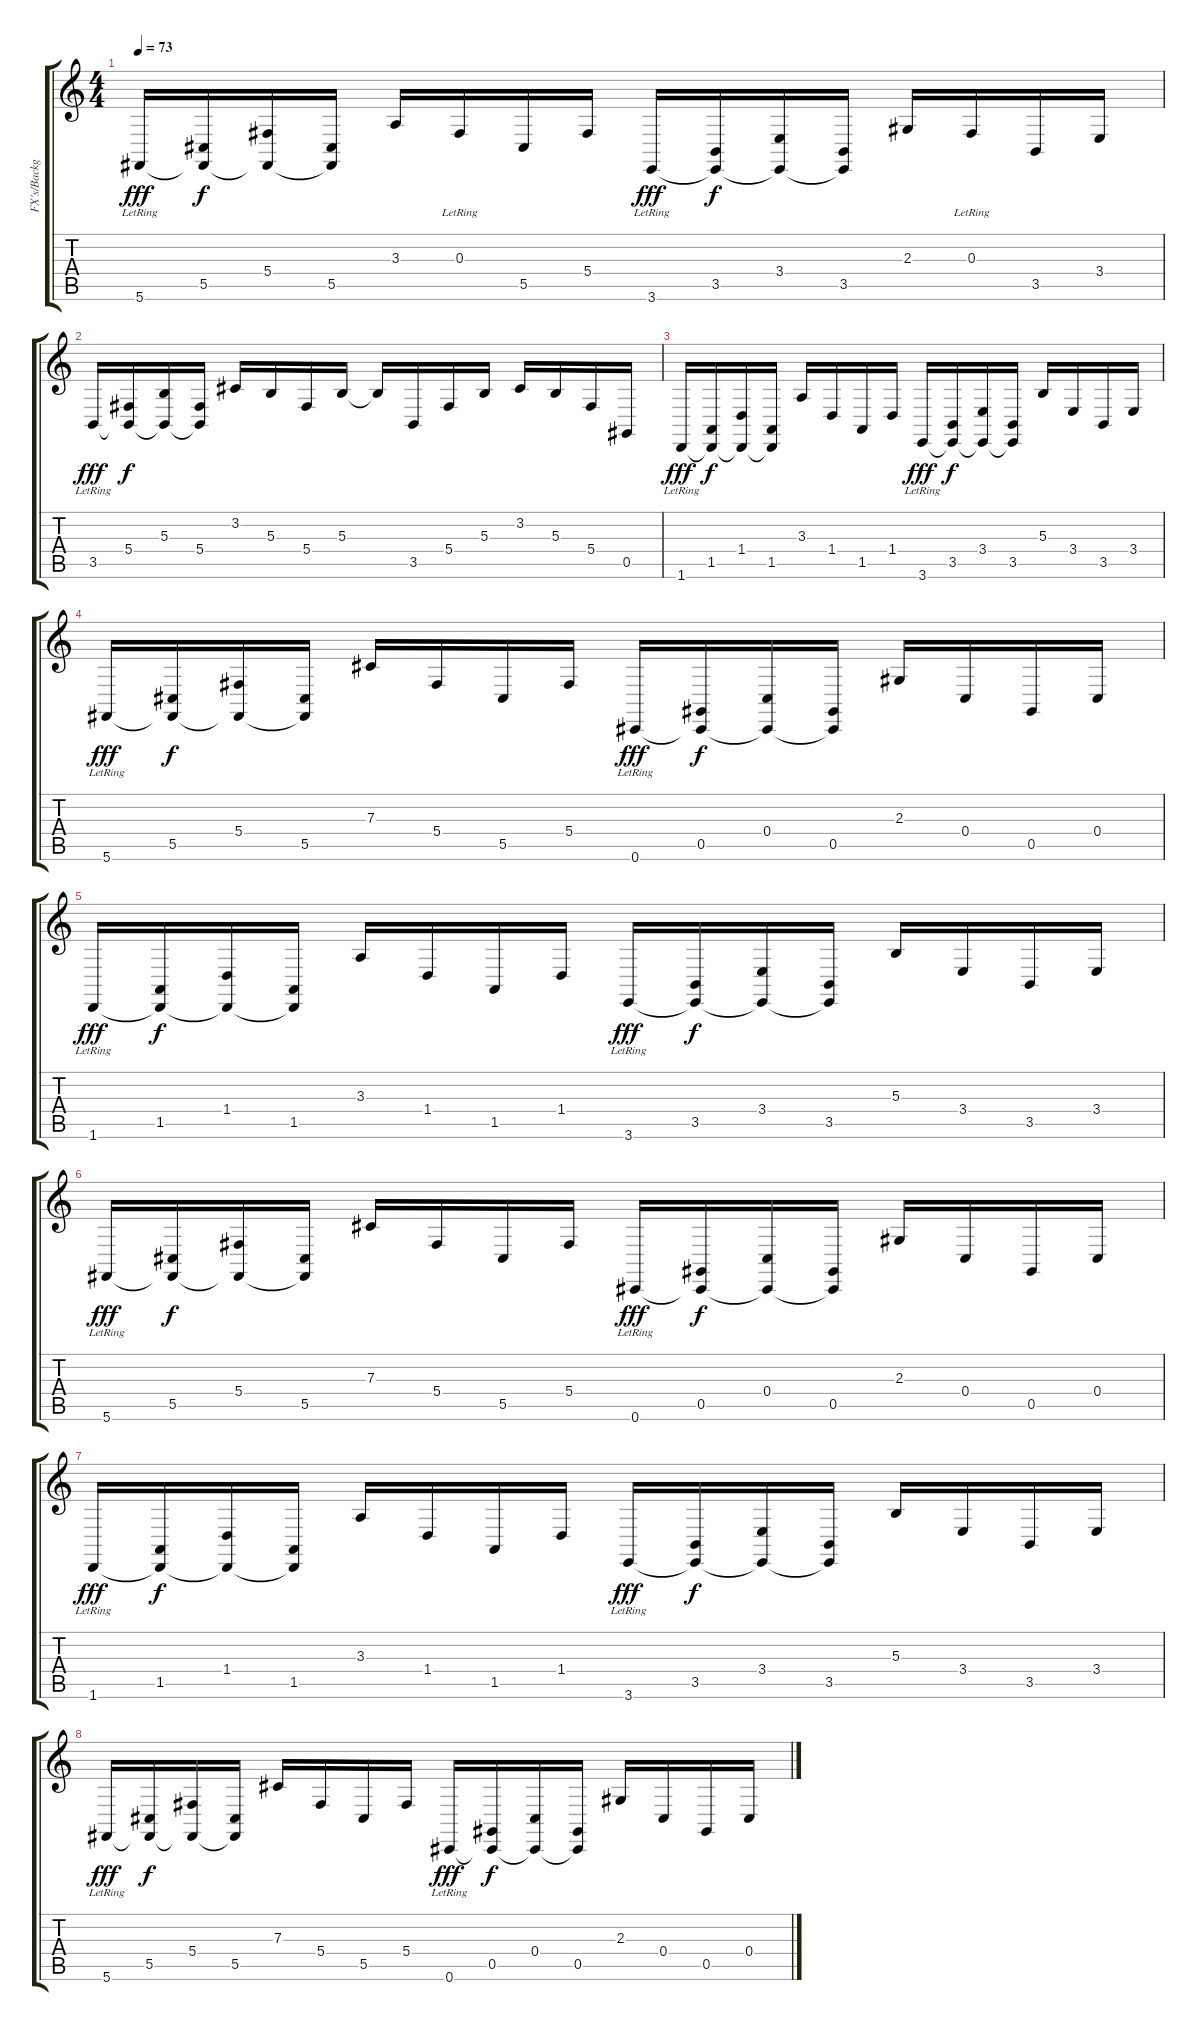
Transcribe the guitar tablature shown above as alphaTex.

\track ("FX's/Background Guitar" "FX's/Backg") {instrument fx4atmosphere}
\staff {score tabs}
\tuning (Eb4 Bb3 Gb3 Db3 Ab2 Db2) {hide}
\ts (4 4)
\tempo 73
\clef g2
\ks c
5.6{lr}.16{dy fff} (5.5 5.6{t}).16{dy f} (5.4 5.6{t}).16 (5.5 5.6{t}).16 3.3.16 0.3{lr}.16 5.5.16 5.4.16 3.6{lr}.16{dy fff} (3.5 3.6{t}).16{dy f} (3.4 3.6{t}).16 (3.5 3.6{t}).16 2.3.16 0.3{lr}.16 3.5.16 3.4.16 |
3.5{lr}.16{dy fff} (5.4 3.5{t}).16{dy f} (5.3 3.5{t}).16 (5.4 3.5{t}).16 3.2.16 5.3.16 5.4.16 5.3.16 5.3{t}.16 3.5.16 5.4.16 5.3.16 3.2.16 5.3.16 5.4.16 0.5.16 |
1.6{lr}.16{dy fff} (1.5 1.6{t}).16{dy f} (1.4 1.6{t}).16 (1.5 1.6{t}).16 3.3.16 1.4.16 1.5.16 1.4.16 3.6{lr}.16{dy fff} (3.5 3.6{t}).16{dy f} (3.4 3.6{t}).16 (3.5 3.6{t}).16 5.3.16 3.4.16 3.5.16 3.4.16 |
5.6{lr}.16{dy fff} (5.5 5.6{t}).16{dy f} (5.4 5.6{t}).16 (5.5 5.6{t}).16 7.3.16 5.4.16 5.5.16 5.4.16 0.6{lr}.16{dy fff} (0.5 0.6{t}).16{dy f} (0.4 0.6{t}).16 (0.5 0.6{t}).16 2.3.16 0.4.16 0.5.16 0.4.16 |
1.6{lr}.16{dy fff} (1.5 1.6{t}).16{dy f} (1.4 1.6{t}).16 (1.5 1.6{t}).16 3.3.16 1.4.16 1.5.16 1.4.16 3.6{lr}.16{dy fff} (3.5 3.6{t}).16{dy f} (3.4 3.6{t}).16 (3.5 3.6{t}).16 5.3.16 3.4.16 3.5.16 3.4.16 |
5.6{lr}.16{dy fff} (5.5 5.6{t}).16{dy f} (5.4 5.6{t}).16 (5.5 5.6{t}).16 7.3.16 5.4.16 5.5.16 5.4.16 0.6{lr}.16{dy fff} (0.5 0.6{t}).16{dy f} (0.4 0.6{t}).16 (0.5 0.6{t}).16 2.3.16 0.4.16 0.5.16 0.4.16 |
1.6{lr}.16{dy fff} (1.5 1.6{t}).16{dy f} (1.4 1.6{t}).16 (1.5 1.6{t}).16 3.3.16 1.4.16 1.5.16 1.4.16 3.6{lr}.16{dy fff} (3.5 3.6{t}).16{dy f} (3.4 3.6{t}).16 (3.5 3.6{t}).16 5.3.16 3.4.16 3.5.16 3.4.16 |
5.6{lr}.16{dy fff} (5.5 5.6{t}).16{dy f} (5.4 5.6{t}).16 (5.5 5.6{t}).16 7.3.16 5.4.16 5.5.16 5.4.16 0.6{lr}.16{dy fff} (0.5 0.6{t}).16{dy f} (0.4 0.6{t}).16 (0.5 0.6{t}).16 2.3.16 0.4.16 0.5.16 0.4.16
